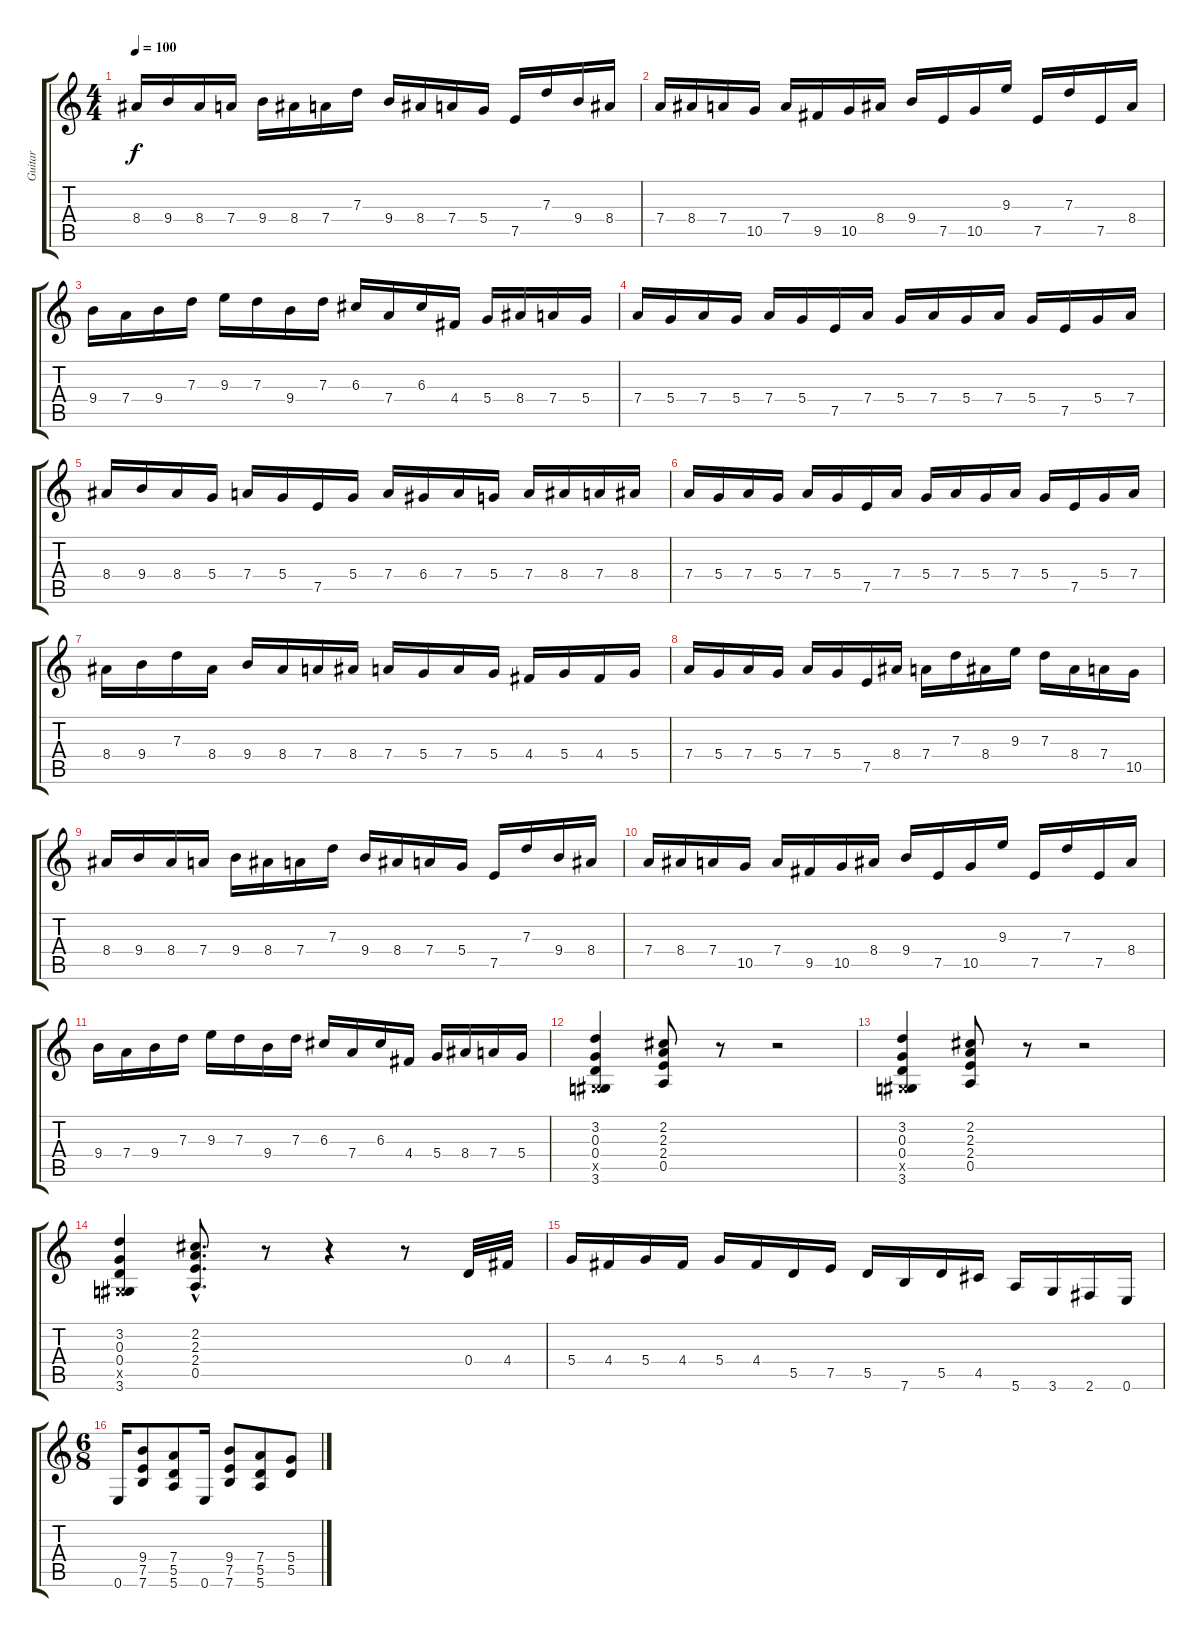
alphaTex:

\track ("Guitar" "Guitar") {instrument distortionguitar}
\staff {score tabs}
\tuning (E4 B3 G3 D3 A2 E2) {hide}
\ts (4 4)
\tempo 100
\clef g2
\ks c
8.4.16{dy f} 9.4.16 8.4.16 7.4.16 9.4.16 8.4.16 7.4.16 7.3.16 9.4.16 8.4.16 7.4.16 5.4.16 7.5.16 7.3.16 9.4.16 8.4.16 |
7.4.16 8.4.16 7.4.16 10.5.16 7.4.16 9.5.16 10.5.16 8.4.16 9.4.16 7.5.16 10.5.16 9.3.16 7.5.16 7.3.16 7.5.16 8.4.16 |
9.4.16 7.4.16 9.4.16 7.3.16 9.3.16 7.3.16 9.4.16 7.3.16 6.3.16 7.4.16 6.3.16 4.4.16 5.4.16 8.4.16 7.4.16 5.4.16 |
7.4.16 5.4.16 7.4.16 5.4.16 7.4.16 5.4.16 7.5.16 7.4.16 5.4.16 7.4.16 5.4.16 7.4.16 5.4.16 7.5.16 5.4.16 7.4.16 |
8.4.16 9.4.16 8.4.16 5.4.16 7.4.16 5.4.16 7.5.16 5.4.16 7.4.16 6.4.16 7.4.16 5.4.16 7.4.16 8.4.16 7.4.16 8.4.16 |
7.4.16 5.4.16 7.4.16 5.4.16 7.4.16 5.4.16 7.5.16 7.4.16 5.4.16 7.4.16 5.4.16 7.4.16 5.4.16 7.5.16 5.4.16 7.4.16 |
8.4.16 9.4.16 7.3.16 8.4.16 9.4.16 8.4.16 7.4.16 8.4.16 7.4.16 5.4.16 7.4.16 5.4.16 4.4.16 5.4.16 4.4.16 5.4.16 |
7.4.16 5.4.16 7.4.16 5.4.16 7.4.16 5.4.16 7.5.16 8.4.16 7.4.16 7.3.16 8.4.16 9.3.16 7.3.16 8.4.16 7.4.16 10.5.16 |
8.4.16 9.4.16 8.4.16 7.4.16 9.4.16 8.4.16 7.4.16 7.3.16 9.4.16 8.4.16 7.4.16 5.4.16 7.5.16 7.3.16 9.4.16 8.4.16 |
7.4.16 8.4.16 7.4.16 10.5.16 7.4.16 9.5.16 10.5.16 8.4.16 9.4.16 7.5.16 10.5.16 9.3.16 7.5.16 7.3.16 7.5.16 8.4.16 |
9.4.16 7.4.16 9.4.16 7.3.16 9.3.16 7.3.16 9.4.16 7.3.16 6.3.16 7.4.16 6.3.16 4.4.16 5.4.16 8.4.16 7.4.16 5.4.16 |
(3.2 0.3 0.4 -1.5{x} 3.6).4 (2.2 2.3 2.4 0.5).8 r.8 r.2 |
(3.2 0.3 0.4 -1.5{x} 3.6).4 (2.2 2.3 2.4 0.5).8 r.8 r.2 |
(3.2 0.3 0.4 -1.5{x} 3.6).4 (2.2{hac} 2.3{hac} 2.4{hac} 0.5{hac}).8{d} r.8 r.4 r.8 0.4.32 4.4.32 |
5.4.16 4.4.16 5.4.16 4.4.16 5.4.16 4.4.16 5.5.16 7.5.16 5.5.16 7.6.16 5.5.16 4.5.16 5.6.16 3.6.16 2.6.16 0.6.16 |
\ts (6 8)
0.6.16 (9.4 7.5 7.6).8 (7.4 5.5 5.6).8 0.6.16 (9.4 7.5 7.6).8 (7.4 5.5 5.6).8 (5.4 5.5).8
